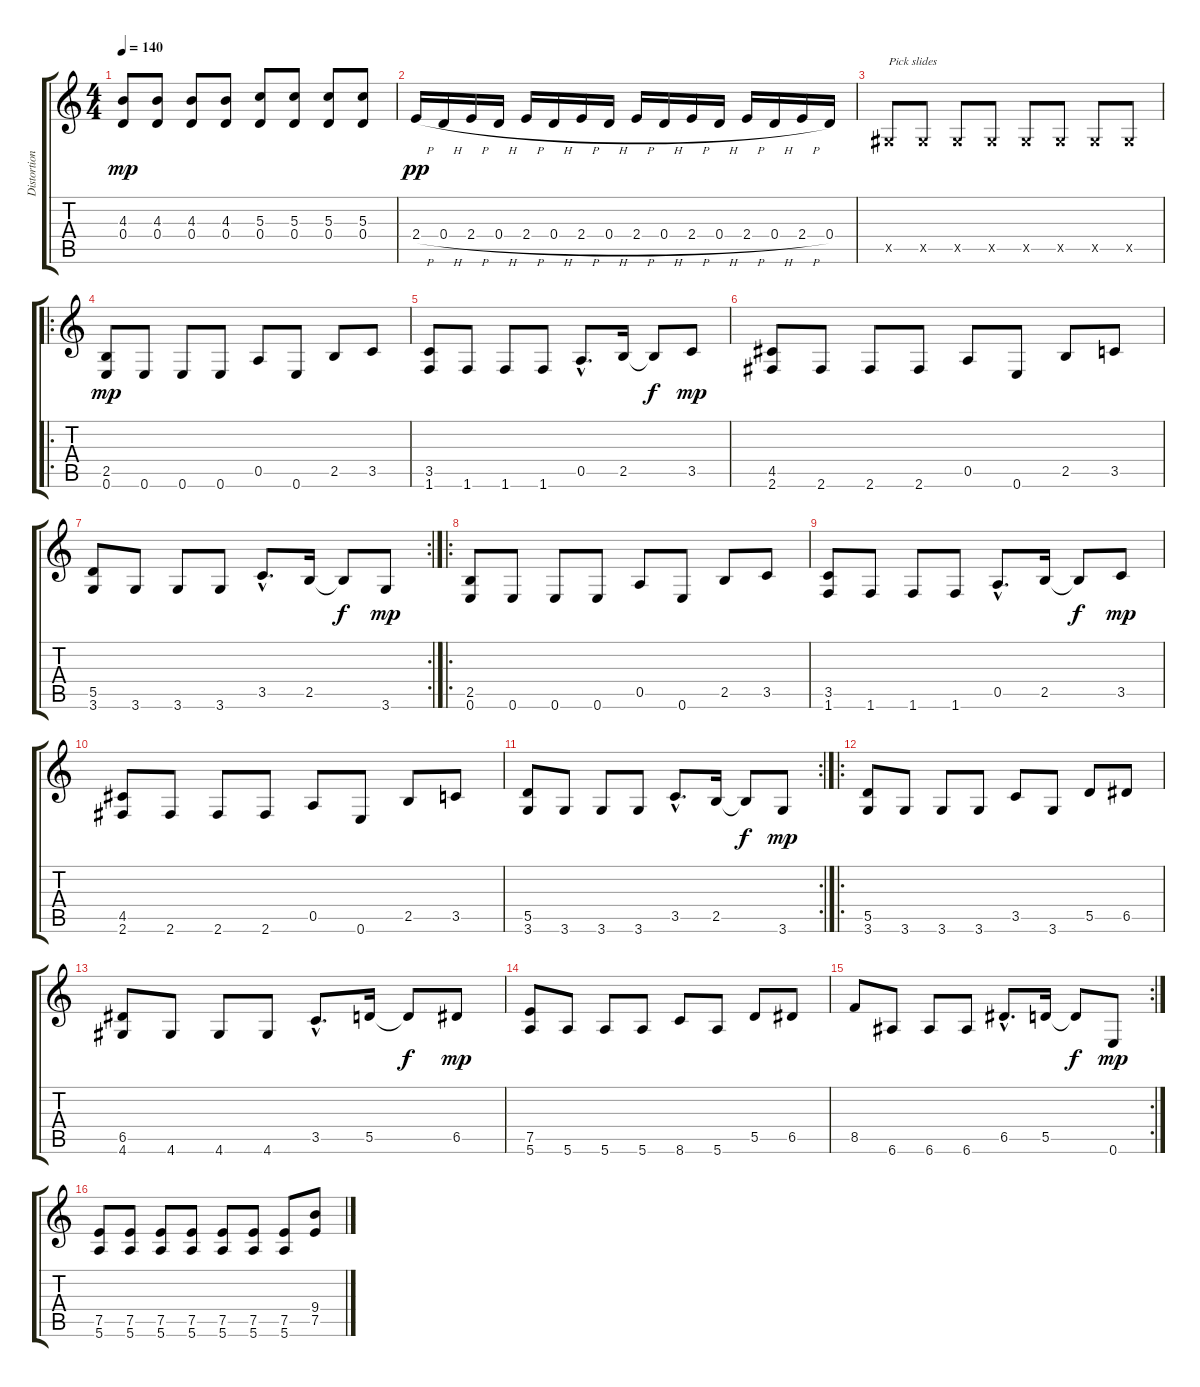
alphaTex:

\track ("Distortion Guitar 2" "Distortion") {instrument distortionguitar}
\staff {score tabs}
\tuning (E4 B3 G3 D3 A2 E2) {hide}
\ts (4 4)
\tempo 140
\clef g2
\ks c
(4.3 0.4).8{dy mp} (4.3 0.4).8 (4.3 0.4).8 (4.3 0.4).8 (5.3 0.4).8 (5.3 0.4).8 (5.3 0.4).8 (5.3 0.4).8 |
2.4{h}.16{dy pp} 0.4{h}.16 2.4{h}.16 0.4{h}.16 2.4{h}.16 0.4{h}.16 2.4{h}.16 0.4{h}.16 2.4{h}.16 0.4{h}.16 2.4{h}.16 0.4{h}.16 2.4{h}.16 0.4{h}.16 2.4{h}.16 0.4.16 |
-1.5{x}.8{txt "Pick slides"} -1.5{x}.8 -1.5{x}.8 -1.5{x}.8 -1.5{x}.8 -1.5{x}.8 -1.5{x}.8 -1.5{x}.8 |
\ro
(2.5 0.6).8{dy mp} 0.6.8 0.6.8 0.6.8 0.5.8 0.6.8 2.5.8 3.5.8 |
(3.5 1.6).8 1.6.8 1.6.8 1.6.8 0.5{hac}.8{d} 2.5.16 2.5{t}.8{dy f} 3.5.8{dy mp} |
(4.5 2.6).8 2.6.8 2.6.8 2.6.8 0.5.8 0.6.8 2.5.8 3.5.8 |
\rc 2
(5.5 3.6).8 3.6.8 3.6.8 3.6.8 3.5{hac}.8{d} 2.5.16 2.5{t}.8{dy f} 3.6.8{dy mp} |
\ro
(2.5 0.6).8 0.6.8 0.6.8 0.6.8 0.5.8 0.6.8 2.5.8 3.5.8 |
(3.5 1.6).8 1.6.8 1.6.8 1.6.8 0.5{hac}.8{d} 2.5.16 2.5{t}.8{dy f} 3.5.8{dy mp} |
(4.5 2.6).8 2.6.8 2.6.8 2.6.8 0.5.8 0.6.8 2.5.8 3.5.8 |
\rc 2
(5.5 3.6).8 3.6.8 3.6.8 3.6.8 3.5{hac}.8{d} 2.5.16 2.5{t}.8{dy f} 3.6.8{dy mp} |
\ro
(5.5 3.6).8 3.6.8 3.6.8 3.6.8 3.5.8 3.6.8 5.5.8 6.5.8 |
(6.5 4.6).8 4.6.8 4.6.8 4.6.8 3.5{hac}.8{d} 5.5.16 5.5{t}.8{dy f} 6.5.8{dy mp} |
(7.5 5.6).8 5.6.8 5.6.8 5.6.8 8.6.8 5.6.8 5.5.8 6.5.8 |
\rc 2
8.5.8 6.6.8 6.6.8 6.6.8 6.5{hac}.8{d} 5.5.16 5.5{t}.8{dy f} 0.6.8{dy mp} |
(7.5 5.6).8 (7.5 5.6).8 (7.5 5.6).8 (7.5 5.6).8 (7.5 5.6).8 (7.5 5.6).8 (7.5 5.6).8 (9.4 7.5).8
